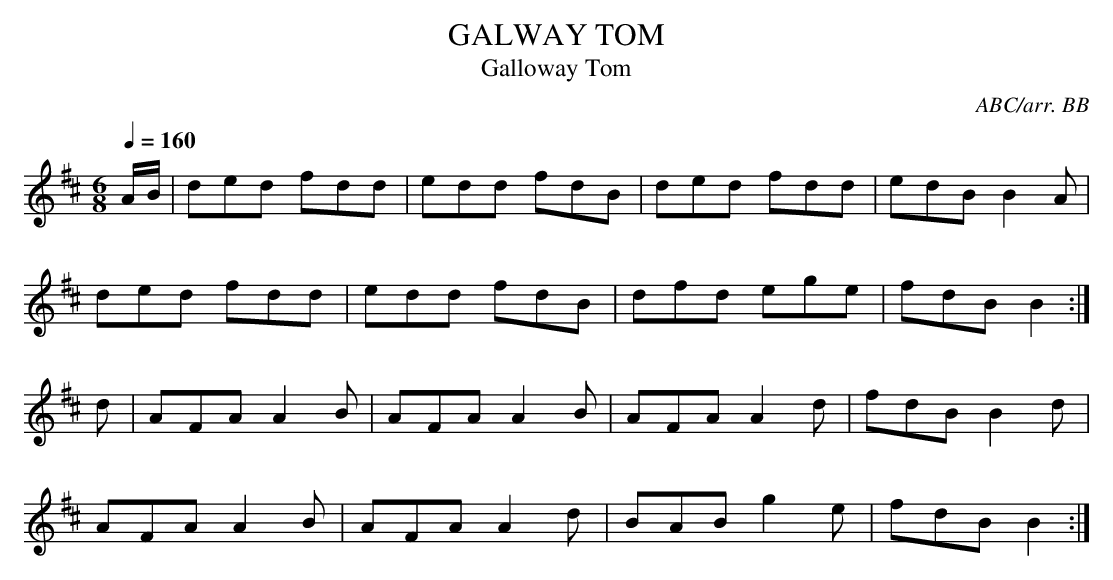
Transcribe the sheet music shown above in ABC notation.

X:1
T:GALWAY TOM
T:Galloway Tom
C:ABC/arr. BB
big hint in the Y: field!
Y:"Irish"
Q:1/4=160
M:6/8
L:1/8
K:D
A/B/|ded fdd|edd fdB|ded fdd|edB B2A|
ded fdd|edd fdB|dfd ege|fdB  B2 :|
d|AFA A2B|AFA A2B|AFA A2d|fdB B2d|
AFA A2B|AFA A2d|BAB g2e|fdB B2 :|
